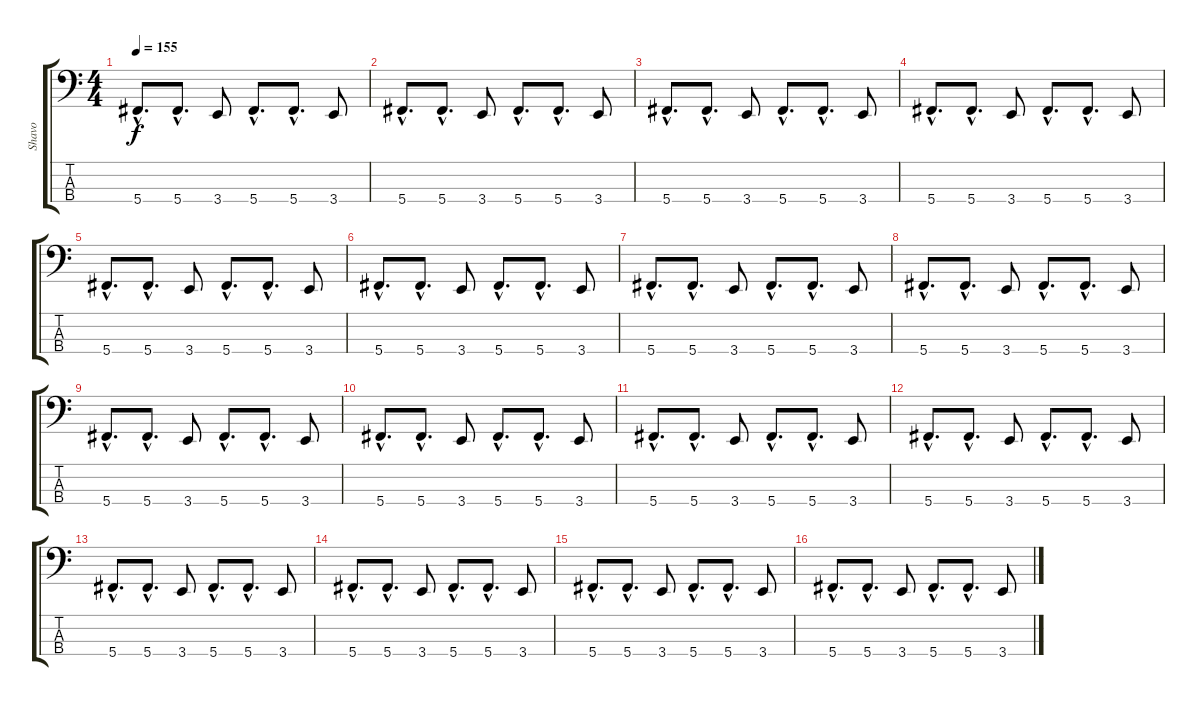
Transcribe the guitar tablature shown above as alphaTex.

\track ("Shavo" "Shavo") {instrument electricbassfinger}
\staff {score tabs}
\tuning (Gb2 Db2 Ab1 Db1) {hide}
\ts (4 4)
\tempo 155
\clef f4
\ks c
5.4{hac}.8{d dy f} 5.4{hac}.8{d} 3.4.8 5.4{hac}.8{d} 5.4{hac}.8{d} 3.4.8 |
5.4{hac}.8{d} 5.4{hac}.8{d} 3.4.8 5.4{hac}.8{d} 5.4{hac}.8{d} 3.4.8 |
5.4{hac}.8{d} 5.4{hac}.8{d} 3.4.8 5.4{hac}.8{d} 5.4{hac}.8{d} 3.4.8 |
5.4{hac}.8{d} 5.4{hac}.8{d} 3.4.8 5.4{hac}.8{d} 5.4{hac}.8{d} 3.4.8 |
5.4{hac}.8{d} 5.4{hac}.8{d} 3.4.8 5.4{hac}.8{d} 5.4{hac}.8{d} 3.4.8 |
5.4{hac}.8{d} 5.4{hac}.8{d} 3.4.8 5.4{hac}.8{d} 5.4{hac}.8{d} 3.4.8 |
5.4{hac}.8{d} 5.4{hac}.8{d} 3.4.8 5.4{hac}.8{d} 5.4{hac}.8{d} 3.4.8 |
5.4{hac}.8{d} 5.4{hac}.8{d} 3.4.8 5.4{hac}.8{d} 5.4{hac}.8{d} 3.4.8 |
5.4{hac}.8{d} 5.4{hac}.8{d} 3.4.8 5.4{hac}.8{d} 5.4{hac}.8{d} 3.4.8 |
5.4{hac}.8{d} 5.4{hac}.8{d} 3.4.8 5.4{hac}.8{d} 5.4{hac}.8{d} 3.4.8 |
5.4{hac}.8{d} 5.4{hac}.8{d} 3.4.8 5.4{hac}.8{d} 5.4{hac}.8{d} 3.4.8 |
5.4{hac}.8{d} 5.4{hac}.8{d} 3.4.8 5.4{hac}.8{d} 5.4{hac}.8{d} 3.4.8 |
5.4{hac}.8{d} 5.4{hac}.8{d} 3.4.8 5.4{hac}.8{d} 5.4{hac}.8{d} 3.4.8 |
5.4{hac}.8{d} 5.4{hac}.8{d} 3.4.8 5.4{hac}.8{d} 5.4{hac}.8{d} 3.4.8 |
5.4{hac}.8{d} 5.4{hac}.8{d} 3.4.8 5.4{hac}.8{d} 5.4{hac}.8{d} 3.4.8 |
5.4{hac}.8{d} 5.4{hac}.8{d} 3.4.8 5.4{hac}.8{d} 5.4{hac}.8{d} 3.4.8
